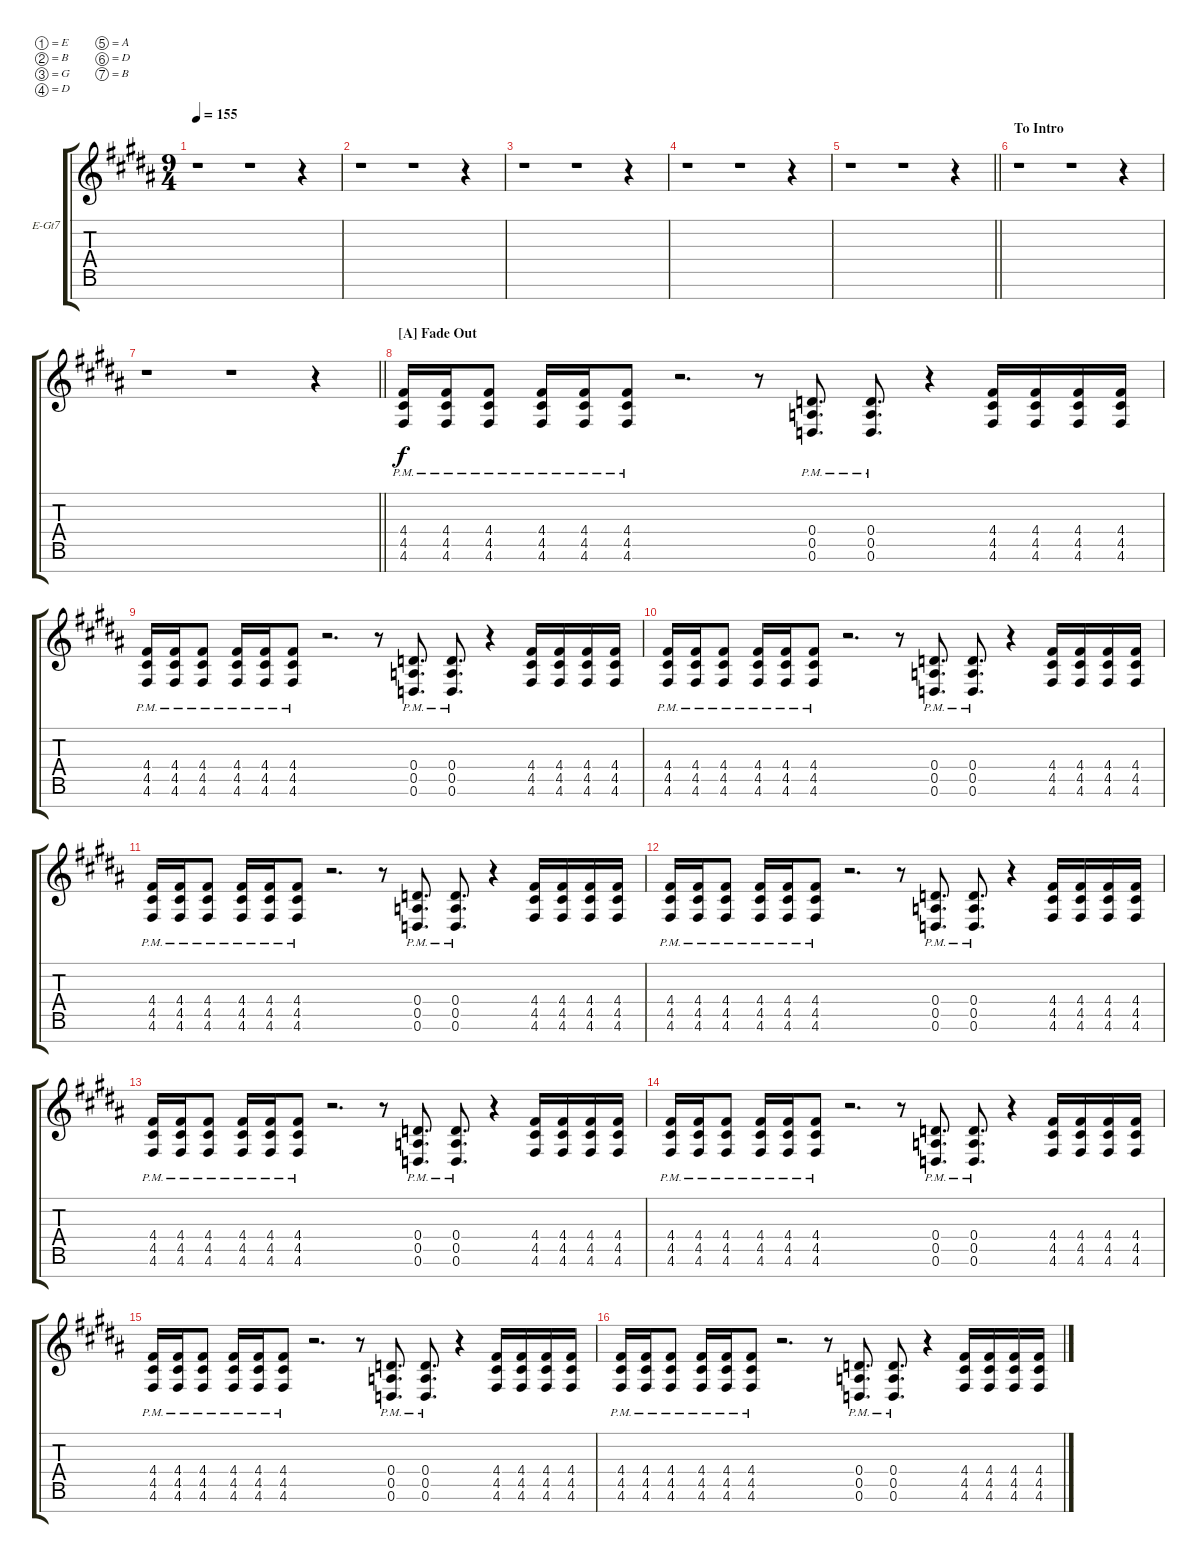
\bracketExtendMode groupsimilarinstruments
\firstSystemTrackNameOrientation horizontal
\otherSystemsTrackNameOrientation horizontal
\track ("Tosin Abasi - Lead 2" "E-Gt7") {instrument distortionguitar}
\staff {score tabs}
\tuning (E4 B3 G3 D3 A2 D2 B1)
\ts (9 4)
\tempo 155
\clef g2
\ks b
r.1{dy f} r.1 r.4 |
r.1 r.1 r.4 |
r.1 r.1 r.4 |
r.1 r.1 r.4 |
\barLineRight lightlight
r.1 r.1 r.4 |
\section ("" "To Intro")
r.1 r.1 r.4 |
\barLineRight lightlight
r.1 r.1 r.4 |
\section ("A" "Fade Out")
(4.4{pm} 4.5{pm} 4.6{pm}).16 (4.4{pm} 4.5{pm} 4.6{pm}).16 (4.4{pm} 4.5{pm} 4.6{pm}).8 (4.4{pm} 4.5{pm} 4.6{pm}).16 (4.4{pm} 4.5{pm} 4.6{pm}).16 (4.4{pm} 4.5{pm} 4.6{pm}).8 r.2{d} r.8 (0.4{pm} 0.5{pm} 0.6{pm}).8{d} (0.4{pm} 0.5{pm} 0.6{pm}).8{d} r.4 (4.4 4.5 4.6).16 (4.4 4.5 4.6).16 (4.4 4.5 4.6).16 (4.4 4.5 4.6).16 |
(4.4{pm} 4.5{pm} 4.6{pm}).16 (4.4{pm} 4.5{pm} 4.6{pm}).16 (4.4{pm} 4.5{pm} 4.6{pm}).8 (4.4{pm} 4.5{pm} 4.6{pm}).16 (4.4{pm} 4.5{pm} 4.6{pm}).16 (4.4{pm} 4.5{pm} 4.6{pm}).8 r.2{d} r.8 (0.4{pm} 0.5{pm} 0.6{pm}).8{d} (0.4{pm} 0.5{pm} 0.6{pm}).8{d} r.4 (4.4 4.5 4.6).16 (4.4 4.5 4.6).16 (4.4 4.5 4.6).16 (4.4 4.5 4.6).16 |
(4.4{pm} 4.5{pm} 4.6{pm}).16 (4.4{pm} 4.5{pm} 4.6{pm}).16 (4.4{pm} 4.5{pm} 4.6{pm}).8 (4.4{pm} 4.5{pm} 4.6{pm}).16 (4.4{pm} 4.5{pm} 4.6{pm}).16 (4.4{pm} 4.5{pm} 4.6{pm}).8 r.2{d} r.8 (0.4{pm} 0.5{pm} 0.6{pm}).8{d} (0.4{pm} 0.5{pm} 0.6{pm}).8{d} r.4 (4.4 4.5 4.6).16 (4.4 4.5 4.6).16 (4.4 4.5 4.6).16 (4.4 4.5 4.6).16 |
(4.4{pm} 4.5{pm} 4.6{pm}).16 (4.4{pm} 4.5{pm} 4.6{pm}).16 (4.4{pm} 4.5{pm} 4.6{pm}).8 (4.4{pm} 4.5{pm} 4.6{pm}).16 (4.4{pm} 4.5{pm} 4.6{pm}).16 (4.4{pm} 4.5{pm} 4.6{pm}).8 r.2{d} r.8 (0.4{pm} 0.5{pm} 0.6{pm}).8{d} (0.4{pm} 0.5{pm} 0.6{pm}).8{d} r.4 (4.4 4.5 4.6).16 (4.4 4.5 4.6).16 (4.4 4.5 4.6).16 (4.4 4.5 4.6).16 |
(4.4{pm} 4.5{pm} 4.6{pm}).16 (4.4{pm} 4.5{pm} 4.6{pm}).16 (4.4{pm} 4.5{pm} 4.6{pm}).8 (4.4{pm} 4.5{pm} 4.6{pm}).16 (4.4{pm} 4.5{pm} 4.6{pm}).16 (4.4{pm} 4.5{pm} 4.6{pm}).8 r.2{d} r.8 (0.4{pm} 0.5{pm} 0.6{pm}).8{d} (0.4{pm} 0.5{pm} 0.6{pm}).8{d} r.4 (4.4 4.5 4.6).16 (4.4 4.5 4.6).16 (4.4 4.5 4.6).16 (4.4 4.5 4.6).16 |
(4.4{pm} 4.5{pm} 4.6{pm}).16 (4.4{pm} 4.5{pm} 4.6{pm}).16 (4.4{pm} 4.5{pm} 4.6{pm}).8 (4.4{pm} 4.5{pm} 4.6{pm}).16 (4.4{pm} 4.5{pm} 4.6{pm}).16 (4.4{pm} 4.5{pm} 4.6{pm}).8 r.2{d} r.8 (0.4{pm} 0.5{pm} 0.6{pm}).8{d} (0.4{pm} 0.5{pm} 0.6{pm}).8{d} r.4 (4.4 4.5 4.6).16 (4.4 4.5 4.6).16 (4.4 4.5 4.6).16 (4.4 4.5 4.6).16 |
(4.4{pm} 4.5{pm} 4.6{pm}).16 (4.4{pm} 4.5{pm} 4.6{pm}).16 (4.4{pm} 4.5{pm} 4.6{pm}).8 (4.4{pm} 4.5{pm} 4.6{pm}).16 (4.4{pm} 4.5{pm} 4.6{pm}).16 (4.4{pm} 4.5{pm} 4.6{pm}).8 r.2{d} r.8 (0.4{pm} 0.5{pm} 0.6{pm}).8{d} (0.4{pm} 0.5{pm} 0.6{pm}).8{d} r.4 (4.4 4.5 4.6).16 (4.4 4.5 4.6).16 (4.4 4.5 4.6).16 (4.4 4.5 4.6).16 |
(4.4{pm} 4.5{pm} 4.6{pm}).16 (4.4{pm} 4.5{pm} 4.6{pm}).16 (4.4{pm} 4.5{pm} 4.6{pm}).8 (4.4{pm} 4.5{pm} 4.6{pm}).16 (4.4{pm} 4.5{pm} 4.6{pm}).16 (4.4{pm} 4.5{pm} 4.6{pm}).8 r.2{d} r.8 (0.4{pm} 0.5{pm} 0.6{pm}).8{d} (0.4{pm} 0.5{pm} 0.6{pm}).8{d} r.4 (4.4 4.5 4.6).16 (4.4 4.5 4.6).16 (4.4 4.5 4.6).16 (4.4 4.5 4.6).16 |
(4.4{pm} 4.5{pm} 4.6{pm}).16 (4.4{pm} 4.5{pm} 4.6{pm}).16 (4.4{pm} 4.5{pm} 4.6{pm}).8 (4.4{pm} 4.5{pm} 4.6{pm}).16 (4.4{pm} 4.5{pm} 4.6{pm}).16 (4.4{pm} 4.5{pm} 4.6{pm}).8 r.2{d} r.8 (0.4{pm} 0.5{pm} 0.6{pm}).8{d} (0.4{pm} 0.5{pm} 0.6{pm}).8{d} r.4 (4.4 4.5 4.6).16 (4.4 4.5 4.6).16 (4.4 4.5 4.6).16 (4.4 4.5 4.6).16
